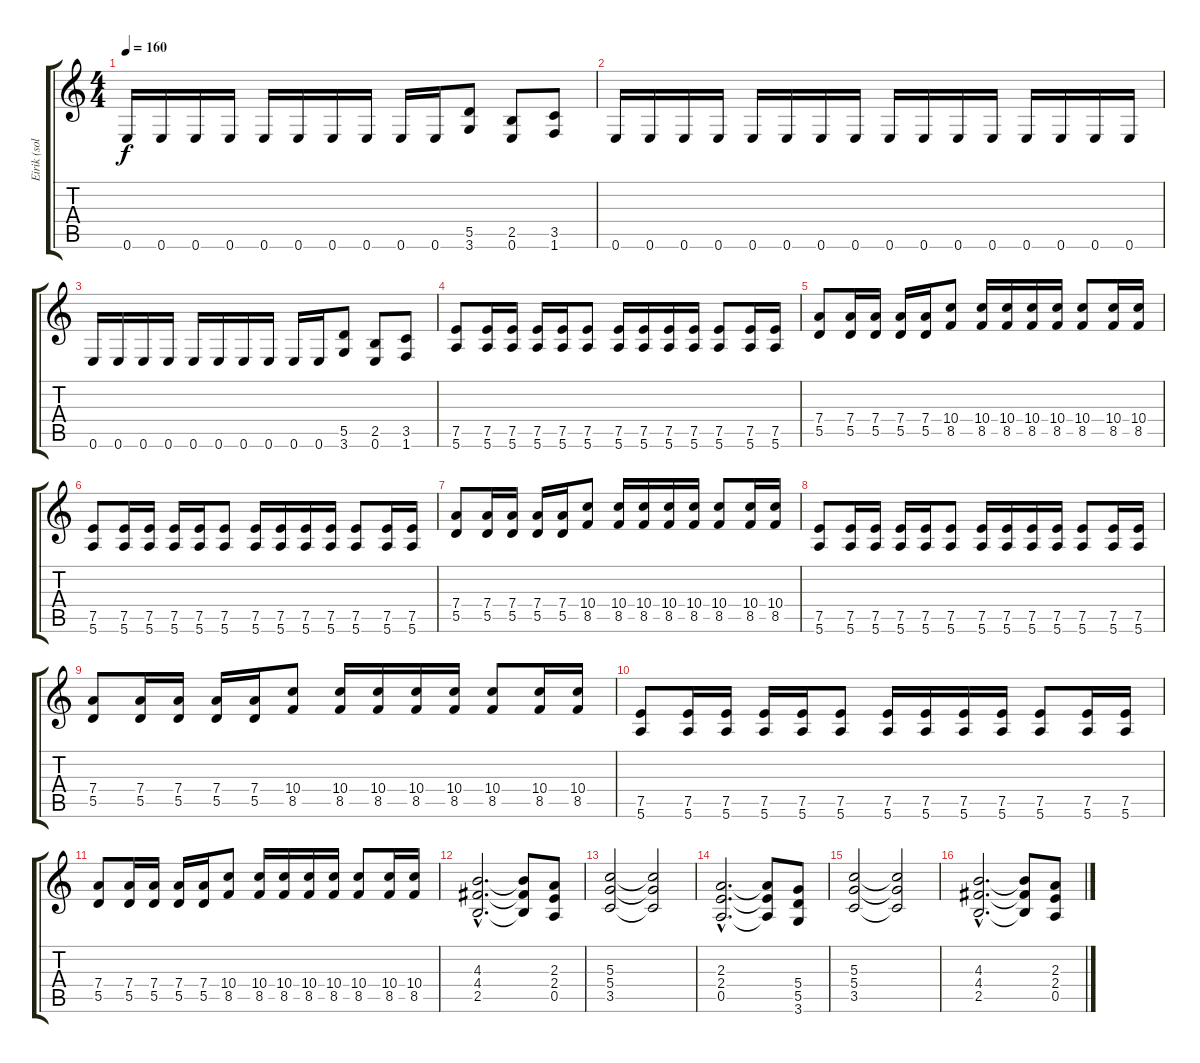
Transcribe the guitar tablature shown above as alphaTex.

\track ("Eirik (solo)" "Eirik (sol") {instrument overdrivenguitar}
\staff {score tabs}
\tuning (E4 B3 G3 D3 A2 E2) {hide}
\ts (4 4)
\tempo 160
\clef g2
\ks c
0.6.16{dy f} 0.6.16 0.6.16 0.6.16 0.6.16 0.6.16 0.6.16 0.6.16 0.6.16 0.6.16 (5.5 3.6).8 (2.5 0.6).8 (3.5 1.6).8 |
0.6.16 0.6.16 0.6.16 0.6.16 0.6.16 0.6.16 0.6.16 0.6.16 0.6.16 0.6.16 0.6.16 0.6.16 0.6.16 0.6.16 0.6.16 0.6.16 |
0.6.16 0.6.16 0.6.16 0.6.16 0.6.16 0.6.16 0.6.16 0.6.16 0.6.16 0.6.16 (5.5 3.6).8 (2.5 0.6).8 (3.5 1.6).8 |
(7.5 5.6).8 (7.5 5.6).16 (7.5 5.6).16 (7.5 5.6).16 (7.5 5.6).16 (7.5 5.6).8 (7.5 5.6).16 (7.5 5.6).16 (7.5 5.6).16 (7.5 5.6).16 (7.5 5.6).8 (7.5 5.6).16 (7.5 5.6).16 |
(7.4 5.5).8 (7.4 5.5).16 (7.4 5.5).16 (7.4 5.5).16 (7.4 5.5).16 (10.4 8.5).8 (10.4 8.5).16 (10.4 8.5).16 (10.4 8.5).16 (10.4 8.5).16 (10.4 8.5).8 (10.4 8.5).16 (10.4 8.5).16 |
(7.5 5.6).8 (7.5 5.6).16 (7.5 5.6).16 (7.5 5.6).16 (7.5 5.6).16 (7.5 5.6).8 (7.5 5.6).16 (7.5 5.6).16 (7.5 5.6).16 (7.5 5.6).16 (7.5 5.6).8 (7.5 5.6).16 (7.5 5.6).16 |
(7.4 5.5).8 (7.4 5.5).16 (7.4 5.5).16 (7.4 5.5).16 (7.4 5.5).16 (10.4 8.5).8 (10.4 8.5).16 (10.4 8.5).16 (10.4 8.5).16 (10.4 8.5).16 (10.4 8.5).8 (10.4 8.5).16 (10.4 8.5).16 |
(7.5 5.6).8 (7.5 5.6).16 (7.5 5.6).16 (7.5 5.6).16 (7.5 5.6).16 (7.5 5.6).8 (7.5 5.6).16 (7.5 5.6).16 (7.5 5.6).16 (7.5 5.6).16 (7.5 5.6).8 (7.5 5.6).16 (7.5 5.6).16 |
(7.4 5.5).8 (7.4 5.5).16 (7.4 5.5).16 (7.4 5.5).16 (7.4 5.5).16 (10.4 8.5).8 (10.4 8.5).16 (10.4 8.5).16 (10.4 8.5).16 (10.4 8.5).16 (10.4 8.5).8 (10.4 8.5).16 (10.4 8.5).16 |
(7.5 5.6).8 (7.5 5.6).16 (7.5 5.6).16 (7.5 5.6).16 (7.5 5.6).16 (7.5 5.6).8 (7.5 5.6).16 (7.5 5.6).16 (7.5 5.6).16 (7.5 5.6).16 (7.5 5.6).8 (7.5 5.6).16 (7.5 5.6).16 |
(7.4 5.5).8 (7.4 5.5).16 (7.4 5.5).16 (7.4 5.5).16 (7.4 5.5).16 (10.4 8.5).8 (10.4 8.5).16 (10.4 8.5).16 (10.4 8.5).16 (10.4 8.5).16 (10.4 8.5).8 (10.4 8.5).16 (10.4 8.5).16 |
(4.3{hac} 4.4{hac} 2.5{hac}).2{d} (4.3{t} 4.4{t} 2.5{t}).8 (2.3 2.4 0.5).8 |
(5.3 5.4 3.5).2 (5.3{t} 5.4{t} 3.5{t}).2 |
(2.3{hac} 2.4{hac} 0.5{hac}).2{d} (2.3{t} 2.4{t} 0.5{t}).8 (5.4 5.5 3.6).8 |
(5.3 5.4 3.5).2 (5.3{t} 5.4{t} 3.5{t}).2 |
(4.3{hac} 4.4{hac} 2.5{hac}).2{d} (4.3{t} 4.4{t} 2.5{t}).8 (2.3 2.4 0.5).8
